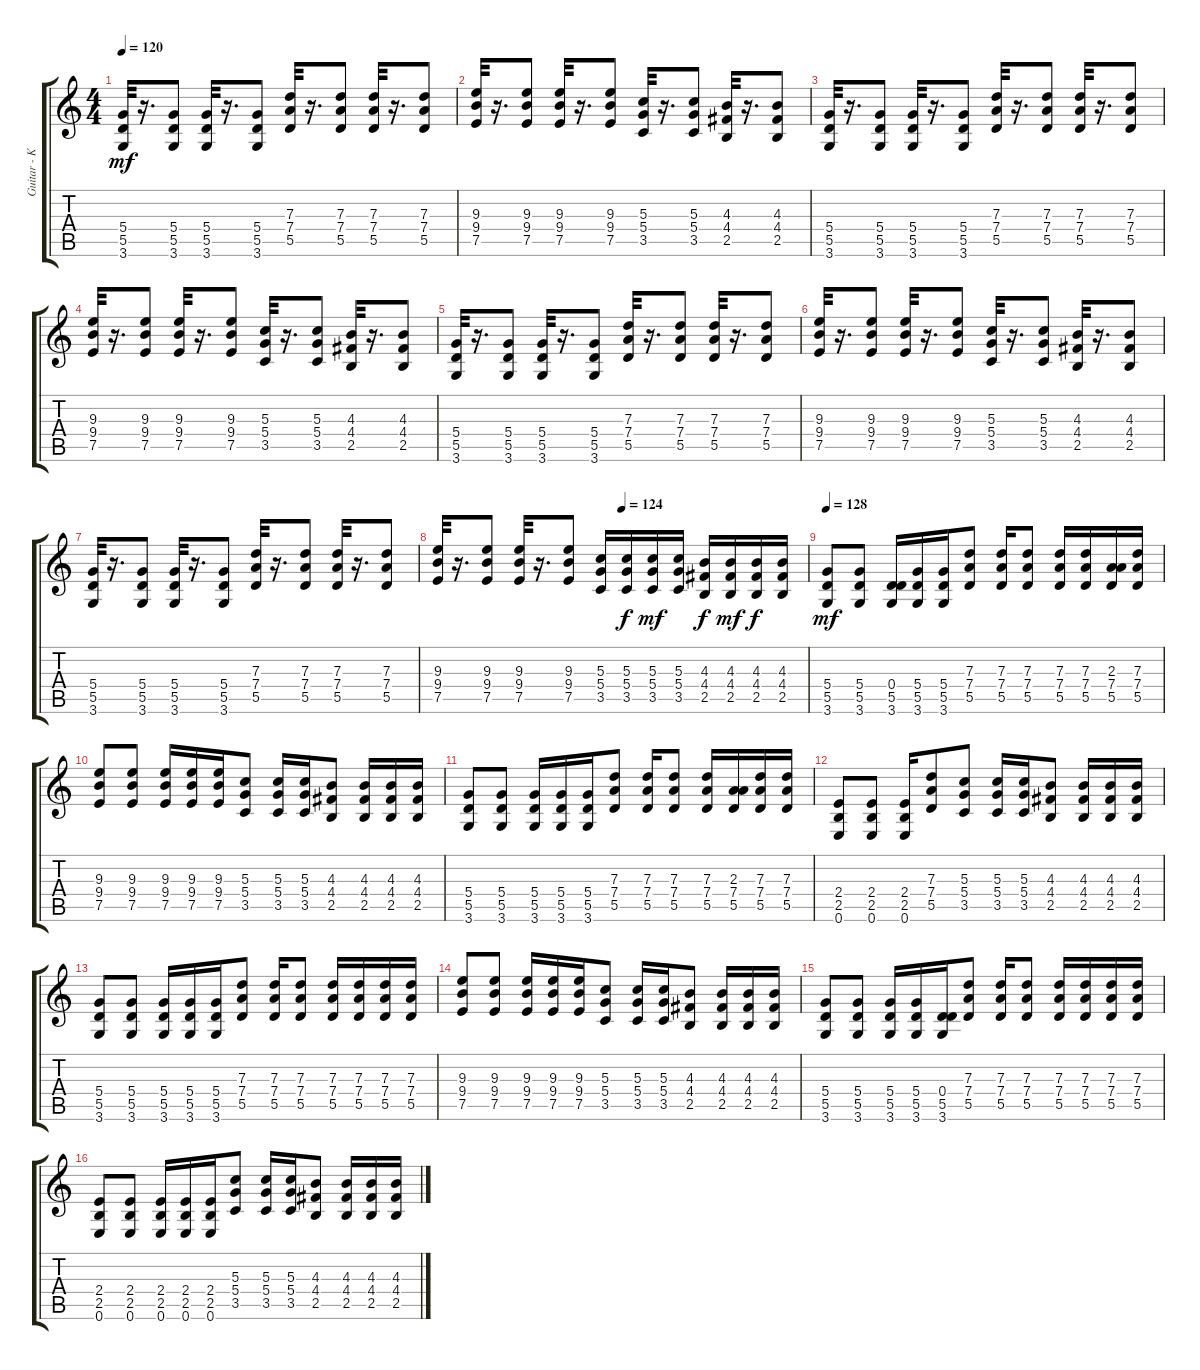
\track ("Guitar - Kris Roe" "Guitar - K") {instrument distortionguitar}
\staff {score tabs}
\tuning (E4 B3 G3 D3 A2 E2) {hide}
\ts (4 4)
\tempo 120
\clef g2
\ks c
(5.4 5.5 3.6).32{dy mf} r.16{d} (5.4 5.5 3.6).8 (5.4 5.5 3.6).32 r.16{d} (5.4 5.5 3.6).8 (7.3 7.4 5.5).32 r.16{d} (7.3 7.4 5.5).8 (7.3 7.4 5.5).32 r.16{d} (7.3 7.4 5.5).8 |
(9.3 9.4 7.5).32 r.16{d} (9.3 9.4 7.5).8 (9.3 9.4 7.5).32 r.16{d} (9.3 9.4 7.5).8 (5.3 5.4 3.5).32 r.16{d} (5.3 5.4 3.5).8 (4.3 4.4 2.5).32 r.16{d} (4.3 4.4 2.5).8 |
(5.4 5.5 3.6).32 r.16{d} (5.4 5.5 3.6).8 (5.4 5.5 3.6).32 r.16{d} (5.4 5.5 3.6).8 (7.3 7.4 5.5).32 r.16{d} (7.3 7.4 5.5).8 (7.3 7.4 5.5).32 r.16{d} (7.3 7.4 5.5).8 |
(9.3 9.4 7.5).32 r.16{d} (9.3 9.4 7.5).8 (9.3 9.4 7.5).32 r.16{d} (9.3 9.4 7.5).8 (5.3 5.4 3.5).32 r.16{d} (5.3 5.4 3.5).8 (4.3 4.4 2.5).32 r.16{d} (4.3 4.4 2.5).8 |
(5.4 5.5 3.6).32 r.16{d} (5.4 5.5 3.6).8 (5.4 5.5 3.6).32 r.16{d} (5.4 5.5 3.6).8 (7.3 7.4 5.5).32 r.16{d} (7.3 7.4 5.5).8 (7.3 7.4 5.5).32 r.16{d} (7.3 7.4 5.5).8 |
(9.3 9.4 7.5).32 r.16{d} (9.3 9.4 7.5).8 (9.3 9.4 7.5).32 r.16{d} (9.3 9.4 7.5).8 (5.3 5.4 3.5).32 r.16{d} (5.3 5.4 3.5).8 (4.3 4.4 2.5).32 r.16{d} (4.3 4.4 2.5).8 |
(5.4 5.5 3.6).32 r.16{d} (5.4 5.5 3.6).8 (5.4 5.5 3.6).32 r.16{d} (5.4 5.5 3.6).8 (7.3 7.4 5.5).32 r.16{d} (7.3 7.4 5.5).8 (7.3 7.4 5.5).32 r.16{d} (7.3 7.4 5.5).8 |
\tempo (124 0.5)
(9.3 9.4 7.5).32 r.16{d} (9.3 9.4 7.5).8 (9.3 9.4 7.5).32 r.16{d} (9.3 9.4 7.5).8 (5.3 5.4 3.5).16 (5.3 5.4 3.5).16{dy f} (5.3 5.4 3.5).16{dy mf} (5.3 5.4 3.5).16 (4.3 4.4 2.5).16{dy f} (4.3 4.4 2.5).16{dy mf} (4.3 4.4 2.5).16{dy f} (4.3 4.4 2.5).16 |
\tempo 128
(5.4 5.5 3.6).8{dy mf} (5.4 5.5 3.6).8 (0.4 5.5 3.6).16 (5.4 5.5 3.6).16 (5.4 5.5 3.6).16 (7.3 7.4 5.5).8 (7.3 7.4 5.5).16 (7.3 7.4 5.5).8 (7.3 7.4 5.5).16 (7.3 7.4 5.5).16 (2.3 7.4 5.5).16 (7.3 7.4 5.5).16 |
(9.3 9.4 7.5).8 (9.3 9.4 7.5).8 (9.3 9.4 7.5).16 (9.3 9.4 7.5).16 (9.3 9.4 7.5).16 (5.3 5.4 3.5).8 (5.3 5.4 3.5).16 (5.3 5.4 3.5).16 (4.3 4.4 2.5).8 (4.3 4.4 2.5).16 (4.3 4.4 2.5).16 (4.3 4.4 2.5).16 |
(5.4 5.5 3.6).8 (5.4 5.5 3.6).8 (5.4 5.5 3.6).16 (5.4 5.5 3.6).16 (5.4 5.5 3.6).16 (7.3 7.4 5.5).8 (7.3 7.4 5.5).16 (7.3 7.4 5.5).8 (7.3 7.4 5.5).16 (2.3 7.4 5.5).16 (7.3 7.4 5.5).16 (7.3 7.4 5.5).16 |
(2.4 2.5 0.6).8 (2.4 2.5 0.6).8 (2.4 2.5 0.6).16 (7.3 7.4 5.5).8 (5.3 5.4 3.5).8 (5.3 5.4 3.5).16 (5.3 5.4 3.5).16 (4.3 4.4 2.5).8 (4.3 4.4 2.5).16 (4.3 4.4 2.5).16 (4.3 4.4 2.5).16 |
(5.4 5.5 3.6).8 (5.4 5.5 3.6).8 (5.4 5.5 3.6).16 (5.4 5.5 3.6).16 (5.4 5.5 3.6).16 (7.3 7.4 5.5).8 (7.3 7.4 5.5).16 (7.3 7.4 5.5).8 (7.3 7.4 5.5).16 (7.3 7.4 5.5).16 (7.3 7.4 5.5).16 (7.3 7.4 5.5).16 |
(9.3 9.4 7.5).8 (9.3 9.4 7.5).8 (9.3 9.4 7.5).16 (9.3 9.4 7.5).16 (9.3 9.4 7.5).16 (5.3 5.4 3.5).8 (5.3 5.4 3.5).16 (5.3 5.4 3.5).16 (4.3 4.4 2.5).8 (4.3 4.4 2.5).16 (4.3 4.4 2.5).16 (4.3 4.4 2.5).16 |
(5.4 5.5 3.6).8 (5.4 5.5 3.6).8 (5.4 5.5 3.6).16 (5.4 5.5 3.6).16 (0.4 5.5 3.6).16 (7.3 7.4 5.5).8 (7.3 7.4 5.5).16 (7.3 7.4 5.5).8 (7.3 7.4 5.5).16 (7.3 7.4 5.5).16 (7.3 7.4 5.5).16 (7.3 7.4 5.5).16 |
(2.4 2.5 0.6).8 (2.4 2.5 0.6).8 (2.4 2.5 0.6).16 (2.4 2.5 0.6).16 (2.4 2.5 0.6).16 (5.3 5.4 3.5).8 (5.3 5.4 3.5).16 (5.3 5.4 3.5).16 (4.3 4.4 2.5).8 (4.3 4.4 2.5).16 (4.3 4.4 2.5).16 (4.3 4.4 2.5).16
